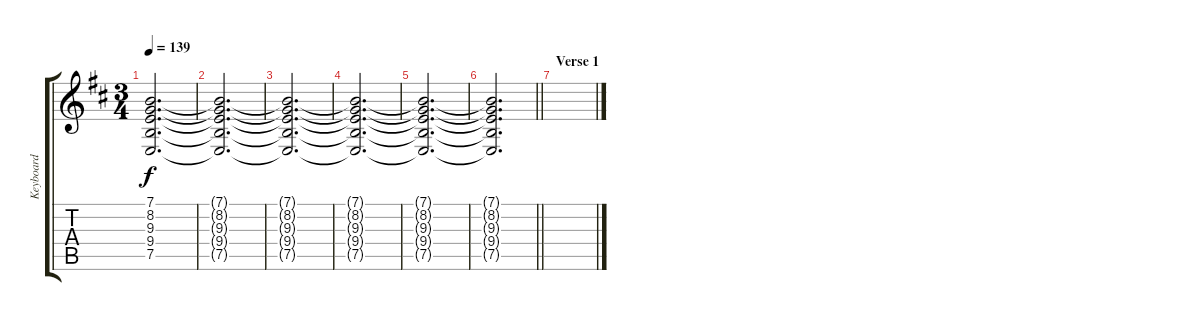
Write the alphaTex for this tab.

\track ("Keyboard" "Keyboard") {instrument brightacousticpiano}
\staff {score tabs}
\tuning (E4 B3 G3 D3 A2 E2) {hide}
\ts (3 4)
\tempo 139
\clef g2
\ks d
(7.1{t} 8.2{t} 9.3{t} 9.4{t} 7.5{t}).2{d dy f} |
(7.1{t} 8.2{t} 9.3{t} 9.4{t} 7.5{t}).2{d} |
(7.1{t} 8.2{t} 9.3{t} 9.4{t} 7.5{t}).2{d} |
(7.1{t} 8.2{t} 9.3{t} 9.4{t} 7.5{t}).2{d} |
(7.1{t} 8.2{t} 9.3{t} 9.4{t} 7.5{t}).2{d} |
\barLineRight lightlight
(7.1{t} 8.2{t} 9.3{t} 9.4{t} 7.5{t}).2{d} |
\section ("" "Verse 1")
